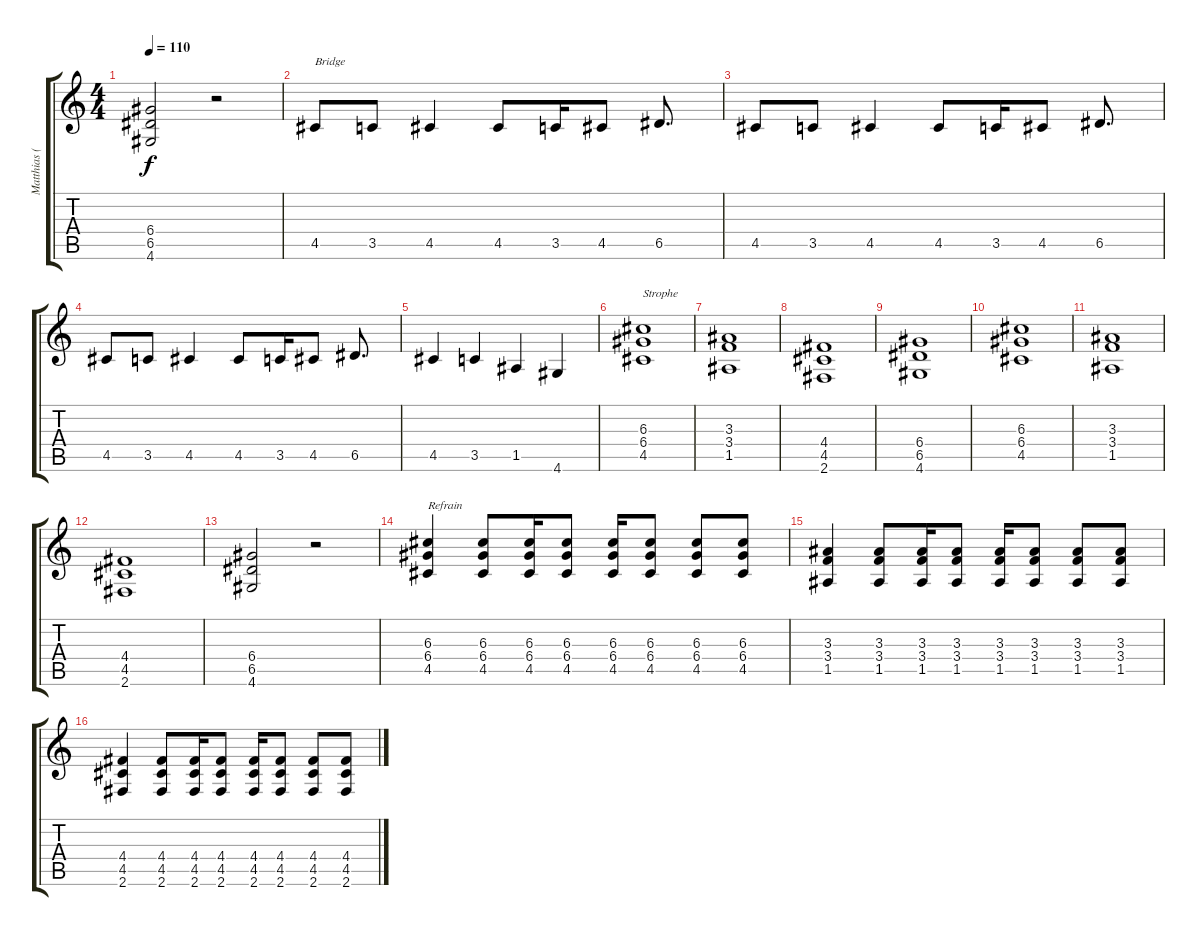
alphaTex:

\track ("Matthias (Gonzo) Röhr" "Matthias (") {instrument overdrivenguitar}
\staff {score tabs}
\tuning (E4 B3 G3 D3 A2 E2) {hide}
\ts (4 4)
\tempo 110
\clef g2
\ks c
(6.4 6.5 4.6).2{dy f} r.2 |
4.5.8{txt "Bridge"} 3.5.8 4.5.4 4.5.8 3.5.16 4.5.8 6.5.8{d} |
4.5.8 3.5.8 4.5.4 4.5.8 3.5.16 4.5.8 6.5.8{d} |
4.5.8 3.5.8 4.5.4 4.5.8 3.5.16 4.5.8 6.5.8{d} |
4.5.4 3.5.4 1.5.4 4.6.4 |
(6.3 6.4 4.5).1{txt "Strophe"} |
(3.3 3.4 1.5).1 |
(4.4 4.5 2.6).1 |
(6.4 6.5 4.6).1 |
(6.3 6.4 4.5).1 |
(3.3 3.4 1.5).1 |
(4.4 4.5 2.6).1 |
(6.4 6.5 4.6).2 r.2 |
(6.3 6.4 4.5).4{txt "Refrain"} (6.3 6.4 4.5).8 (6.3 6.4 4.5).16 (6.3 6.4 4.5).8 (6.3 6.4 4.5).16 (6.3 6.4 4.5).8 (6.3 6.4 4.5).8 (6.3 6.4 4.5).8 |
(3.3 3.4 1.5).4 (3.3 3.4 1.5).8 (3.3 3.4 1.5).16 (3.3 3.4 1.5).8 (3.3 3.4 1.5).16 (3.3 3.4 1.5).8 (3.3 3.4 1.5).8 (3.3 3.4 1.5).8 |
(4.4 4.5 2.6).4 (4.4 4.5 2.6).8 (4.4 4.5 2.6).16 (4.4 4.5 2.6).8 (4.4 4.5 2.6).16 (4.4 4.5 2.6).8 (4.4 4.5 2.6).8 (4.4 4.5 2.6).8
